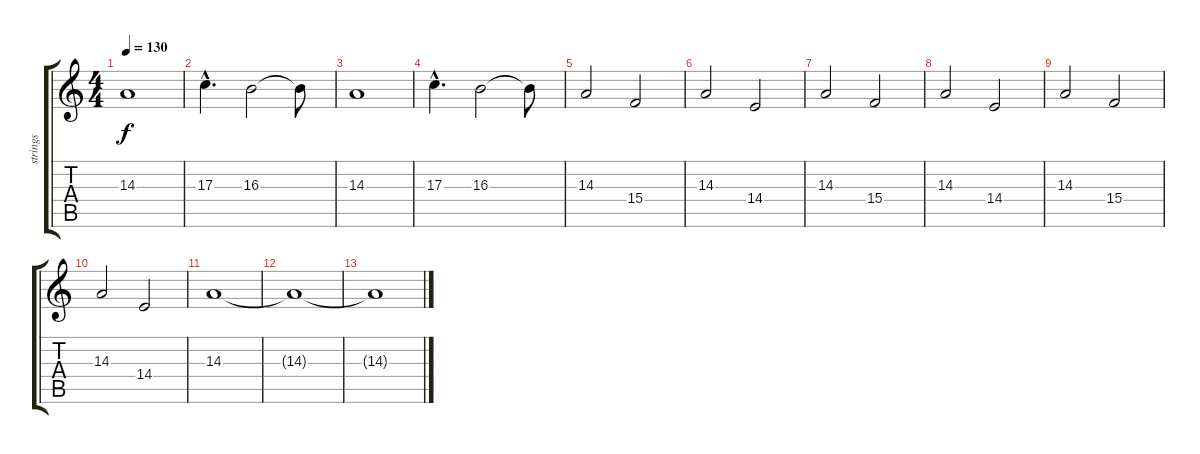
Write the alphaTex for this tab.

\track ("strings" "strings") {instrument tremolostrings}
\staff {score tabs}
\tuning (E4 B3 G3 D3 A2 E2) {hide}
\ts (4 4)
\tempo 130
\clef g2
\ks c
14.3.1{dy f} |
17.3{hac}.4{d} 16.3.2 16.3{t}.8 |
14.3.1 |
17.3{hac}.4{d} 16.3.2 16.3{t}.8 |
14.3.2 15.4.2 |
14.3.2 14.4.2 |
14.3.2 15.4.2 |
14.3.2 14.4.2 |
14.3.2 15.4.2 |
14.3.2 14.4.2 |
14.3.1{volume 9} |
14.3{t}.1{volume 7} |
14.3{t}.1{volume 3}
